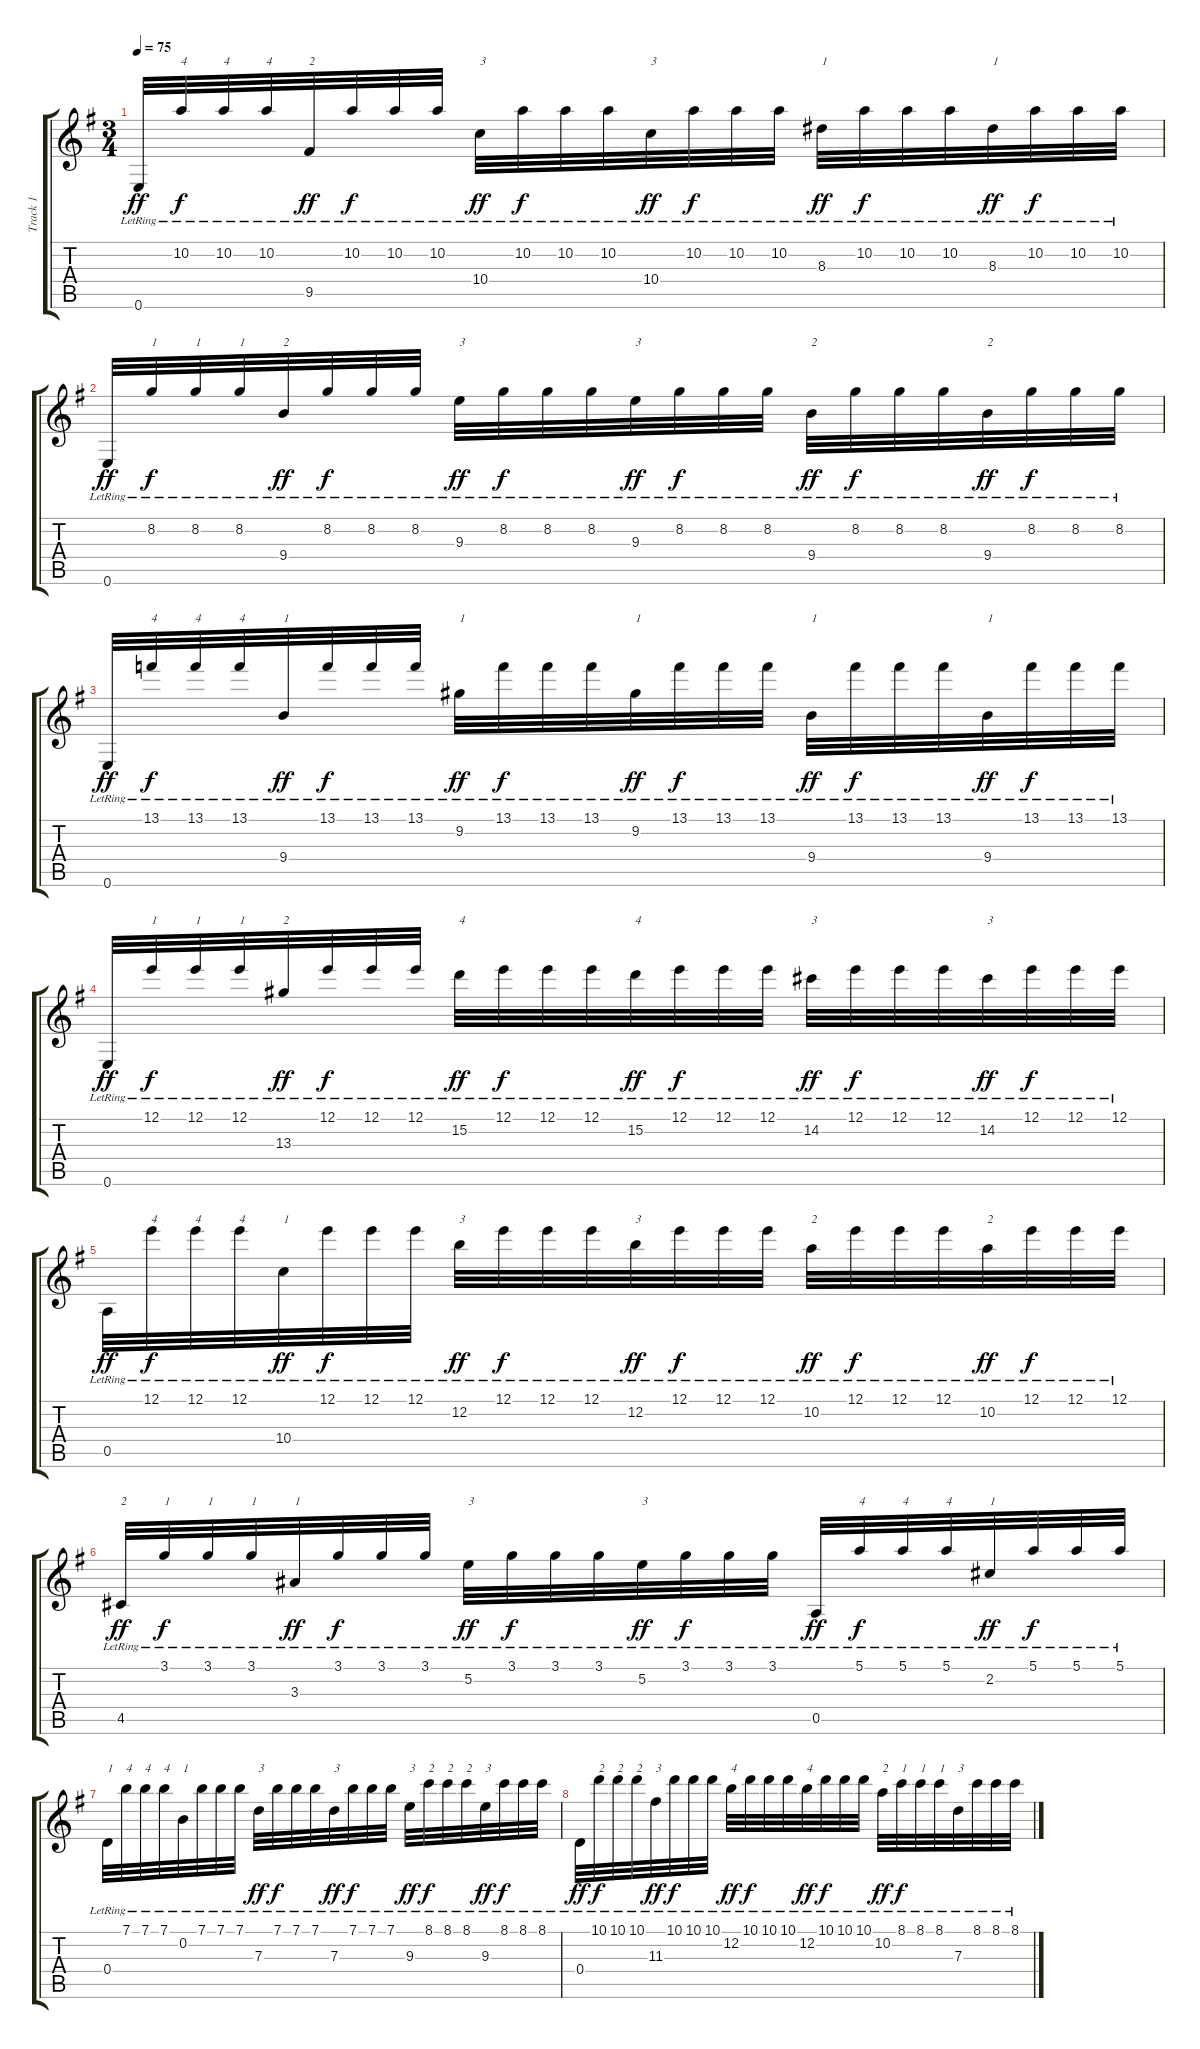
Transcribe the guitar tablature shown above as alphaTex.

\track ("Track 1" "Track 1") {instrument acousticguitarnylon}
\staff {score tabs}
\tuning (E4 B3 G3 D3 A2 E2) {hide}
\ts (3 4)
\tempo 75
\clef g2
\ks g
0.6{lr}.32{dy ff} 10.2{lr}.32{txt "4" dy f} 10.2{lr}.32{txt "4"} 10.2{lr}.32{txt "4"} 9.5{lr}.32{txt "2" dy ff} 10.2{lr}.32{dy f} 10.2{lr}.32 10.2{lr}.32 10.4{lr}.32{txt "3" dy ff} 10.2{lr}.32{dy f} 10.2{lr}.32 10.2{lr}.32 10.4{lr}.32{txt "3" dy ff} 10.2{lr}.32{dy f} 10.2{lr}.32 10.2{lr}.32 8.3{lr}.32{txt "1" dy ff} 10.2{lr}.32{dy f} 10.2{lr}.32 10.2{lr}.32 8.3{lr}.32{txt "1" dy ff} 10.2{lr}.32{dy f} 10.2{lr}.32 10.2{lr}.32 |
0.6{lr}.32{dy ff} 8.2{lr}.32{txt "1" dy f} 8.2{lr}.32{txt "1"} 8.2{lr}.32{txt "1"} 9.4{lr}.32{txt "2" dy ff} 8.2{lr}.32{dy f} 8.2{lr}.32 8.2{lr}.32 9.3{lr}.32{txt "3" dy ff} 8.2{lr}.32{dy f} 8.2{lr}.32 8.2{lr}.32 9.3{lr}.32{txt "3" dy ff} 8.2{lr}.32{dy f} 8.2{lr}.32 8.2{lr}.32 9.4{lr}.32{txt "2" dy ff} 8.2{lr}.32{dy f} 8.2{lr}.32 8.2{lr}.32 9.4{lr}.32{txt "2" dy ff} 8.2{lr}.32{dy f} 8.2{lr}.32 8.2{lr}.32 |
0.6{lr}.32{dy ff} 13.1{lr}.32{txt "4" dy f} 13.1{lr}.32{txt "4"} 13.1{lr}.32{txt "4"} 9.4{lr}.32{txt "1" dy ff} 13.1{lr}.32{dy f} 13.1{lr}.32 13.1{lr}.32 9.2{lr}.32{txt "1" dy ff} 13.1{lr}.32{dy f} 13.1{lr}.32 13.1{lr}.32 9.2{lr}.32{txt "1" dy ff} 13.1{lr}.32{dy f} 13.1{lr}.32 13.1{lr}.32 9.4{lr}.32{txt "1" dy ff} 13.1{lr}.32{dy f} 13.1{lr}.32 13.1{lr}.32 9.4{lr}.32{txt "1" dy ff} 13.1{lr}.32{dy f} 13.1{lr}.32 13.1{lr}.32 |
0.6{lr}.32{dy ff} 12.1{lr}.32{txt "1" dy f} 12.1{lr}.32{txt "1"} 12.1{lr}.32{txt "1"} 13.3{lr}.32{txt "2" dy ff} 12.1{lr}.32{dy f} 12.1{lr}.32 12.1{lr}.32 15.2{lr}.32{txt "4" dy ff} 12.1{lr}.32{dy f} 12.1{lr}.32 12.1{lr}.32 15.2{lr}.32{txt "4" dy ff} 12.1{lr}.32{dy f} 12.1{lr}.32 12.1{lr}.32 14.2{lr}.32{txt "3" dy ff} 12.1{lr}.32{dy f} 12.1{lr}.32 12.1{lr}.32 14.2{lr}.32{txt "3" dy ff} 12.1{lr}.32{dy f} 12.1{lr}.32 12.1{lr}.32 |
0.5{lr}.32{dy ff} 12.1{lr}.32{txt "4" dy f} 12.1{lr}.32{txt "4"} 12.1{lr}.32{txt "4"} 10.4{lr}.32{txt "1" dy ff} 12.1{lr}.32{dy f} 12.1{lr}.32 12.1{lr}.32 12.2{lr}.32{txt "3" dy ff} 12.1{lr}.32{dy f} 12.1{lr}.32 12.1{lr}.32 12.2{lr}.32{txt "3" dy ff} 12.1{lr}.32{dy f} 12.1{lr}.32 12.1{lr}.32 10.2{lr}.32{txt "2" dy ff} 12.1{lr}.32{dy f} 12.1{lr}.32 12.1{lr}.32 10.2{lr}.32{txt "2" dy ff} 12.1{lr}.32{dy f} 12.1{lr}.32 12.1{lr}.32 |
4.5{lr}.32{txt "2" dy ff} 3.1{lr}.32{txt "1" dy f} 3.1{lr}.32{txt "1"} 3.1{lr}.32{txt "1"} 3.3{lr}.32{txt "1" dy ff} 3.1{lr}.32{dy f} 3.1{lr}.32 3.1{lr}.32 5.2{lr}.32{txt "3" dy ff} 3.1{lr}.32{dy f} 3.1{lr}.32 3.1{lr}.32 5.2{lr}.32{txt "3" dy ff} 3.1{lr}.32{dy f} 3.1{lr}.32 3.1{lr}.32 0.5{lr}.32{dy ff} 5.1{lr}.32{txt "4" dy f} 5.1{lr}.32{txt "4"} 5.1{lr}.32{txt "4"} 2.2{lr}.32{txt "1" dy ff} 5.1{lr}.32{dy f} 5.1{lr}.32 5.1{lr}.32 |
0.4{lr}.32{txt "1"} 7.1{lr}.32{txt "4"} 7.1{lr}.32{txt "4"} 7.1{lr}.32{txt "4"} 0.2{lr}.32{txt "1"} 7.1{lr}.32 7.1{lr}.32 7.1{lr}.32 7.3{lr}.32{txt "3" dy ff} 7.1{lr}.32{dy f} 7.1{lr}.32 7.1{lr}.32 7.3{lr}.32{txt "3" dy ff} 7.1{lr}.32{dy f} 7.1{lr}.32 7.1{lr}.32 9.3{lr}.32{txt "3" dy ff} 8.1{lr}.32{txt "2" dy f} 8.1{lr}.32{txt "2"} 8.1{lr}.32{txt "2"} 9.3{lr}.32{txt "3" dy ff} 8.1{lr}.32{dy f} 8.1{lr}.32 8.1{lr}.32 |
0.4{lr}.32{dy ff} 10.1{lr}.32{txt "2" dy f} 10.1{lr}.32{txt "2"} 10.1{lr}.32{txt "2"} 11.3{lr}.32{txt "3" dy ff} 10.1{lr}.32{dy f} 10.1{lr}.32 10.1{lr}.32 12.2{lr}.32{txt "4" dy ff} 10.1{lr}.32{dy f} 10.1{lr}.32 10.1{lr}.32 12.2{lr}.32{txt "4" dy ff} 10.1{lr}.32{dy f} 10.1{lr}.32 10.1{lr}.32 10.2{lr}.32{txt "2" dy ff} 8.1{lr}.32{txt "1" dy f} 8.1{lr}.32{txt "1"} 8.1{lr}.32{txt "1"} 7.3{lr}.32{txt "3"} 8.1{lr}.32 8.1{lr}.32 8.1{lr}.32
